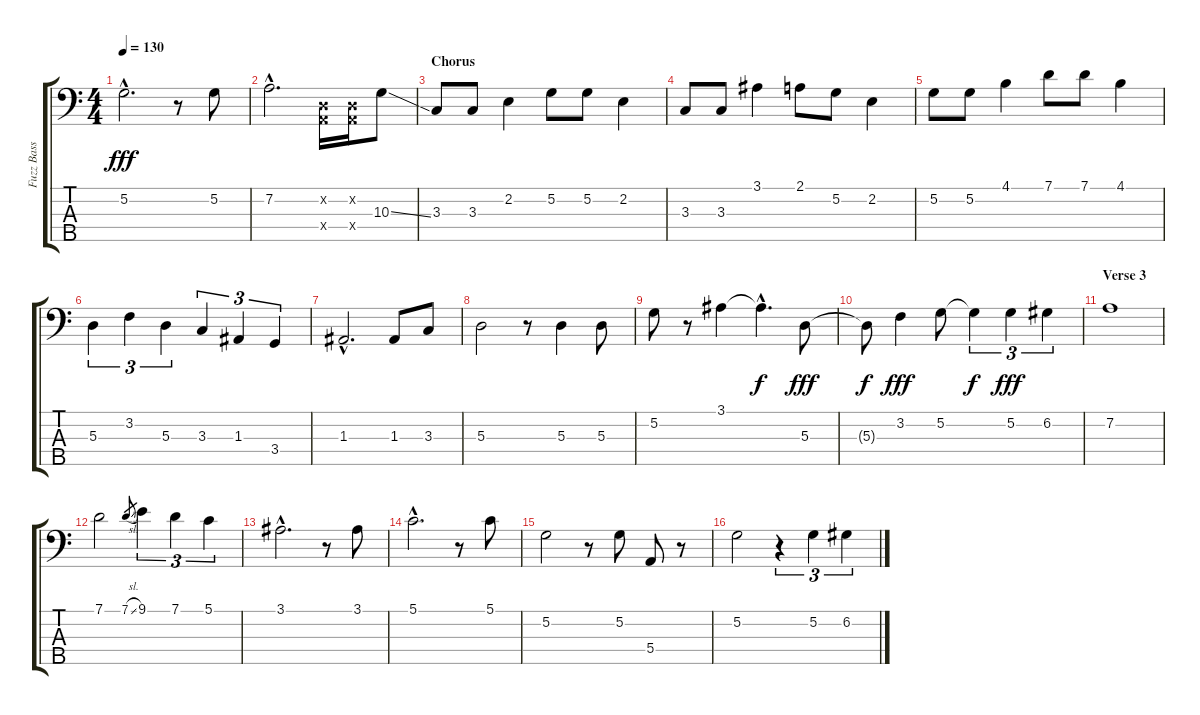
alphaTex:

\track ("Fuzz Bass" "Fuzz Bass") {instrument distortionguitar}
\staff {score tabs}
\tuning (G2 D2 A1 E1 B0) {hide}
\ts (4 4)
\tempo 130
\clef f4
\ks c
5.2{hac}.2{d dy fff} r.8 5.2.8 |
7.2{hac}.2{d} (0.2{x} 5.4{x}).16 (0.2{x} 5.4{x}).16 10.3{ss}.8 |
\section ("" "Chorus")
3.3.8 3.3.8 2.2.4 5.2.8 5.2.8 2.2.4 |
3.3.8 3.3.8 3.1.4 2.1.8 5.2.8 2.2.4 |
5.2.8 5.2.8 4.1.4 7.1.8 7.1.8 4.1.4 |
5.3.4{tu (3 2)} 3.2.4{tu (3 2)} 5.3.4{tu (3 2)} 3.3.4{tu (3 2)} 1.3.4{tu (3 2)} 3.4.4{tu (3 2)} |
1.3{hac}.2{d} 1.3.8 3.3.8 |
5.3.2 r.8 5.3.4 5.3.8 |
5.2.8 r.8 3.1.4 3.1{hac t}.4{d dy f} 5.3.8{dy fff} |
5.3{t}.8{dy f} 3.2.4{dy fff} 5.2.8 5.2{t}.4{tu (3 2) dy f} 5.2.4{tu (3 2) dy fff} 6.2.4{tu (3 2)} |
\section ("" "Verse 3")
7.2.1 |
7.1.2 7.1{sl}.8{gr} 9.1.4{tu (3 2)} 7.1.4{tu (3 2)} 5.1.4{tu (3 2)} |
3.1{hac}.2{d} r.8 3.1.8 |
5.1{hac}.2{d} r.8 5.1.8 |
5.2.2 r.8 5.2.8 5.4.8 r.8 |
5.2.2 r.4{tu (3 2)} 5.2.4{tu (3 2)} 6.2.4{tu (3 2)}
